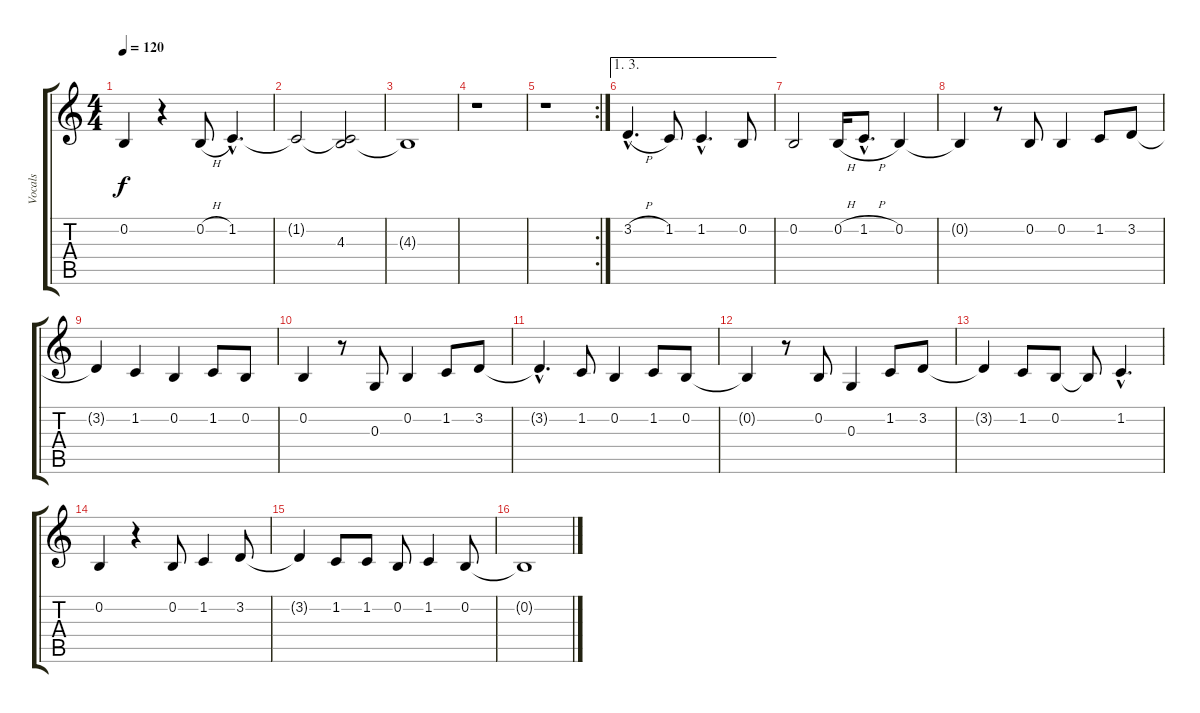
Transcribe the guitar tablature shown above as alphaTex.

\track ("Vocals" "Vocals") {instrument lead2sawtooth}
\staff {score tabs}
\tuning (E4 B3 G3 D3 A2 E2) {hide}
\ts (4 4)
\tempo 120
\clef g2
\ks c
0.2.4{dy f} r.4 0.2{h}.8 1.2{hac}.4{d} |
1.2{t}.2 (1.2{t} 4.3).2 |
4.3{t}.1 |
r.1 |
\rc 2
r.1 |
\ae (1 3)
3.2{h hac}.4{d} 1.2.8 1.2{hac}.4{d} 0.2.8 |
0.2.2 0.2{h}.16 1.2{h hac}.8{d} 0.2.4 |
0.2{t}.4 r.8 0.2.8 0.2.4 1.2.8 3.2.8 |
3.2{t}.4 1.2.4 0.2.4 1.2.8 0.2.8 |
0.2.4 r.8 0.3.8 0.2.4 1.2.8 3.2.8 |
3.2{hac t}.4{d} 1.2.8 0.2.4 1.2.8 0.2.8 |
0.2{t}.4 r.8 0.2.8 0.3.4 1.2.8 3.2.8 |
3.2{t}.4 1.2.8 0.2.8 0.2{t}.8 1.2{hac}.4{d} |
0.2.4 r.4 0.2.8 1.2.4 3.2.8 |
3.2{t}.4 1.2.8 1.2.8 0.2.8 1.2.4 0.2.8 |
0.2{t}.1
